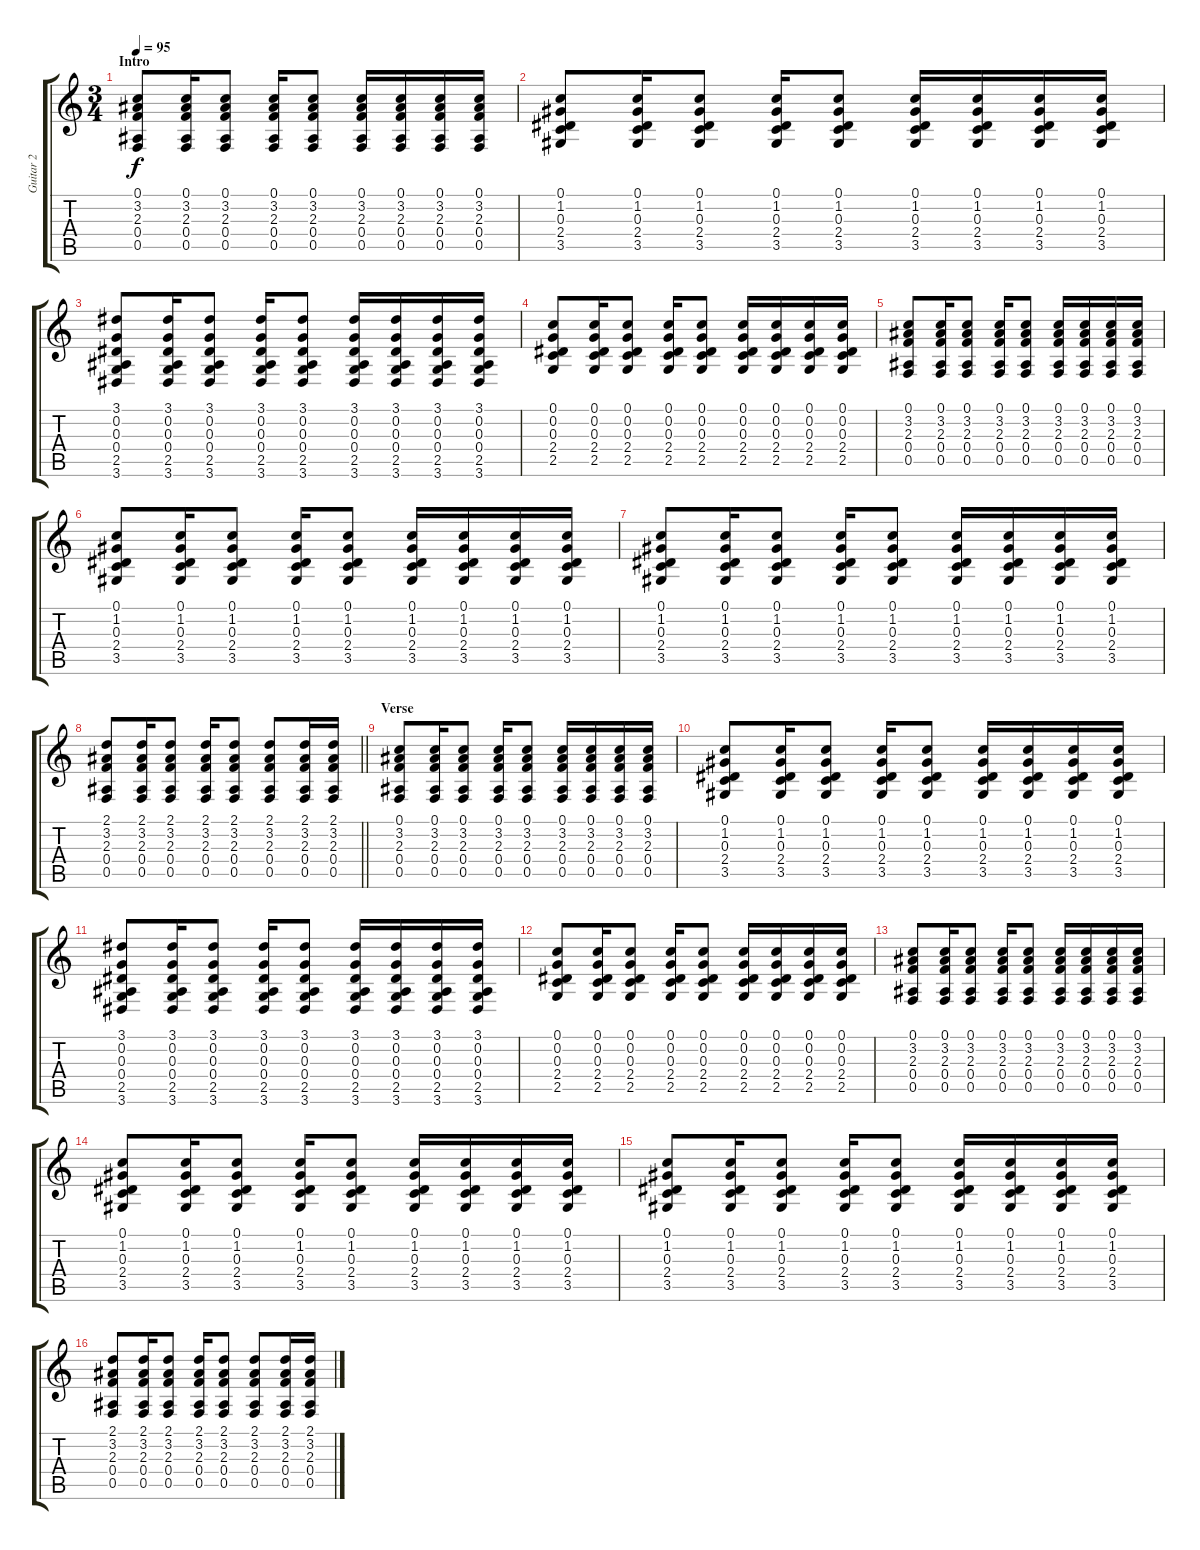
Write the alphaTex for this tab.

\track ("Guitar 2" "Guitar 2") {instrument acousticguitarsteel}
\staff {score tabs}
\tuning (C4 G3 Eb3 Bb2 F2 C2) {hide}
\ts (3 4)
\section ("" "Intro")
\tempo 95
\clef g2
\ks c
(0.1 3.2 2.3 0.4 0.5).8{dy f volume 7 instrument acousticguitarsteel} (0.1 3.2 2.3 0.4 0.5).16 (0.1 3.2 2.3 0.4 0.5).8 (0.1 3.2 2.3 0.4 0.5).16 (0.1 3.2 2.3 0.4 0.5).8 (0.1 3.2 2.3 0.4 0.5).16 (0.1 3.2 2.3 0.4 0.5).16 (0.1 3.2 2.3 0.4 0.5).16 (0.1 3.2 2.3 0.4 0.5).16 |
(0.1 1.2 0.3 2.4 3.5).8 (0.1 1.2 0.3 2.4 3.5).16 (0.1 1.2 0.3 2.4 3.5).8 (0.1 1.2 0.3 2.4 3.5).16 (0.1 1.2 0.3 2.4 3.5).8 (0.1 1.2 0.3 2.4 3.5).16 (0.1 1.2 0.3 2.4 3.5).16 (0.1 1.2 0.3 2.4 3.5).16 (0.1 1.2 0.3 2.4 3.5).16 |
(3.1 0.2 0.3 0.4 2.5 3.6).8 (3.1 0.2 0.3 0.4 2.5 3.6).16 (3.1 0.2 0.3 0.4 2.5 3.6).8 (3.1 0.2 0.3 0.4 2.5 3.6).16 (3.1 0.2 0.3 0.4 2.5 3.6).8 (3.1 0.2 0.3 0.4 2.5 3.6).16 (3.1 0.2 0.3 0.4 2.5 3.6).16 (3.1 0.2 0.3 0.4 2.5 3.6).16 (3.1 0.2 0.3 0.4 2.5 3.6).16 |
(0.1 0.2 0.3 2.4 2.5).8 (0.1 0.2 0.3 2.4 2.5).16 (0.1 0.2 0.3 2.4 2.5).8 (0.1 0.2 0.3 2.4 2.5).16 (0.1 0.2 0.3 2.4 2.5).8 (0.1 0.2 0.3 2.4 2.5).16 (0.1 0.2 0.3 2.4 2.5).16 (0.1 0.2 0.3 2.4 2.5).16 (0.1 0.2 0.3 2.4 2.5).16 |
(0.1 3.2 2.3 0.4 0.5).8 (0.1 3.2 2.3 0.4 0.5).16 (0.1 3.2 2.3 0.4 0.5).8 (0.1 3.2 2.3 0.4 0.5).16 (0.1 3.2 2.3 0.4 0.5).8 (0.1 3.2 2.3 0.4 0.5).16 (0.1 3.2 2.3 0.4 0.5).16 (0.1 3.2 2.3 0.4 0.5).16 (0.1 3.2 2.3 0.4 0.5).16 |
(0.1 1.2 0.3 2.4 3.5).8 (0.1 1.2 0.3 2.4 3.5).16 (0.1 1.2 0.3 2.4 3.5).8 (0.1 1.2 0.3 2.4 3.5).16 (0.1 1.2 0.3 2.4 3.5).8 (0.1 1.2 0.3 2.4 3.5).16 (0.1 1.2 0.3 2.4 3.5).16 (0.1 1.2 0.3 2.4 3.5).16 (0.1 1.2 0.3 2.4 3.5).16 |
(0.1 1.2 0.3 2.4 3.5).8 (0.1 1.2 0.3 2.4 3.5).16 (0.1 1.2 0.3 2.4 3.5).8 (0.1 1.2 0.3 2.4 3.5).16 (0.1 1.2 0.3 2.4 3.5).8 (0.1 1.2 0.3 2.4 3.5).16 (0.1 1.2 0.3 2.4 3.5).16 (0.1 1.2 0.3 2.4 3.5).16 (0.1 1.2 0.3 2.4 3.5).16 |
\barLineRight lightlight
(2.1 3.2 2.3 0.4 0.5).8 (2.1 3.2 2.3 0.4 0.5).16 (2.1 3.2 2.3 0.4 0.5).8 (2.1 3.2 2.3 0.4 0.5).16 (2.1 3.2 2.3 0.4 0.5).8 (2.1 3.2 2.3 0.4 0.5).8 (2.1 3.2 2.3 0.4 0.5).16 (2.1 3.2 2.3 0.4 0.5).16 |
\section ("" "Verse")
(0.1 3.2 2.3 0.4 0.5).8 (0.1 3.2 2.3 0.4 0.5).16 (0.1 3.2 2.3 0.4 0.5).8 (0.1 3.2 2.3 0.4 0.5).16 (0.1 3.2 2.3 0.4 0.5).8 (0.1 3.2 2.3 0.4 0.5).16 (0.1 3.2 2.3 0.4 0.5).16 (0.1 3.2 2.3 0.4 0.5).16 (0.1 3.2 2.3 0.4 0.5).16 |
(0.1 1.2 0.3 2.4 3.5).8 (0.1 1.2 0.3 2.4 3.5).16 (0.1 1.2 0.3 2.4 3.5).8 (0.1 1.2 0.3 2.4 3.5).16 (0.1 1.2 0.3 2.4 3.5).8 (0.1 1.2 0.3 2.4 3.5).16 (0.1 1.2 0.3 2.4 3.5).16 (0.1 1.2 0.3 2.4 3.5).16 (0.1 1.2 0.3 2.4 3.5).16 |
(3.1 0.2 0.3 0.4 2.5 3.6).8 (3.1 0.2 0.3 0.4 2.5 3.6).16 (3.1 0.2 0.3 0.4 2.5 3.6).8 (3.1 0.2 0.3 0.4 2.5 3.6).16 (3.1 0.2 0.3 0.4 2.5 3.6).8 (3.1 0.2 0.3 0.4 2.5 3.6).16 (3.1 0.2 0.3 0.4 2.5 3.6).16 (3.1 0.2 0.3 0.4 2.5 3.6).16 (3.1 0.2 0.3 0.4 2.5 3.6).16 |
(0.1 0.2 0.3 2.4 2.5).8 (0.1 0.2 0.3 2.4 2.5).16 (0.1 0.2 0.3 2.4 2.5).8 (0.1 0.2 0.3 2.4 2.5).16 (0.1 0.2 0.3 2.4 2.5).8 (0.1 0.2 0.3 2.4 2.5).16 (0.1 0.2 0.3 2.4 2.5).16 (0.1 0.2 0.3 2.4 2.5).16 (0.1 0.2 0.3 2.4 2.5).16 |
(0.1 3.2 2.3 0.4 0.5).8 (0.1 3.2 2.3 0.4 0.5).16 (0.1 3.2 2.3 0.4 0.5).8 (0.1 3.2 2.3 0.4 0.5).16 (0.1 3.2 2.3 0.4 0.5).8 (0.1 3.2 2.3 0.4 0.5).16 (0.1 3.2 2.3 0.4 0.5).16 (0.1 3.2 2.3 0.4 0.5).16 (0.1 3.2 2.3 0.4 0.5).16 |
(0.1 1.2 0.3 2.4 3.5).8 (0.1 1.2 0.3 2.4 3.5).16 (0.1 1.2 0.3 2.4 3.5).8 (0.1 1.2 0.3 2.4 3.5).16 (0.1 1.2 0.3 2.4 3.5).8 (0.1 1.2 0.3 2.4 3.5).16 (0.1 1.2 0.3 2.4 3.5).16 (0.1 1.2 0.3 2.4 3.5).16 (0.1 1.2 0.3 2.4 3.5).16 |
(0.1 1.2 0.3 2.4 3.5).8 (0.1 1.2 0.3 2.4 3.5).16 (0.1 1.2 0.3 2.4 3.5).8 (0.1 1.2 0.3 2.4 3.5).16 (0.1 1.2 0.3 2.4 3.5).8 (0.1 1.2 0.3 2.4 3.5).16 (0.1 1.2 0.3 2.4 3.5).16 (0.1 1.2 0.3 2.4 3.5).16 (0.1 1.2 0.3 2.4 3.5).16 |
(2.1 3.2 2.3 0.4 0.5).8 (2.1 3.2 2.3 0.4 0.5).16 (2.1 3.2 2.3 0.4 0.5).8 (2.1 3.2 2.3 0.4 0.5).16 (2.1 3.2 2.3 0.4 0.5).8 (2.1 3.2 2.3 0.4 0.5).8 (2.1 3.2 2.3 0.4 0.5).16 (2.1 3.2 2.3 0.4 0.5).16
